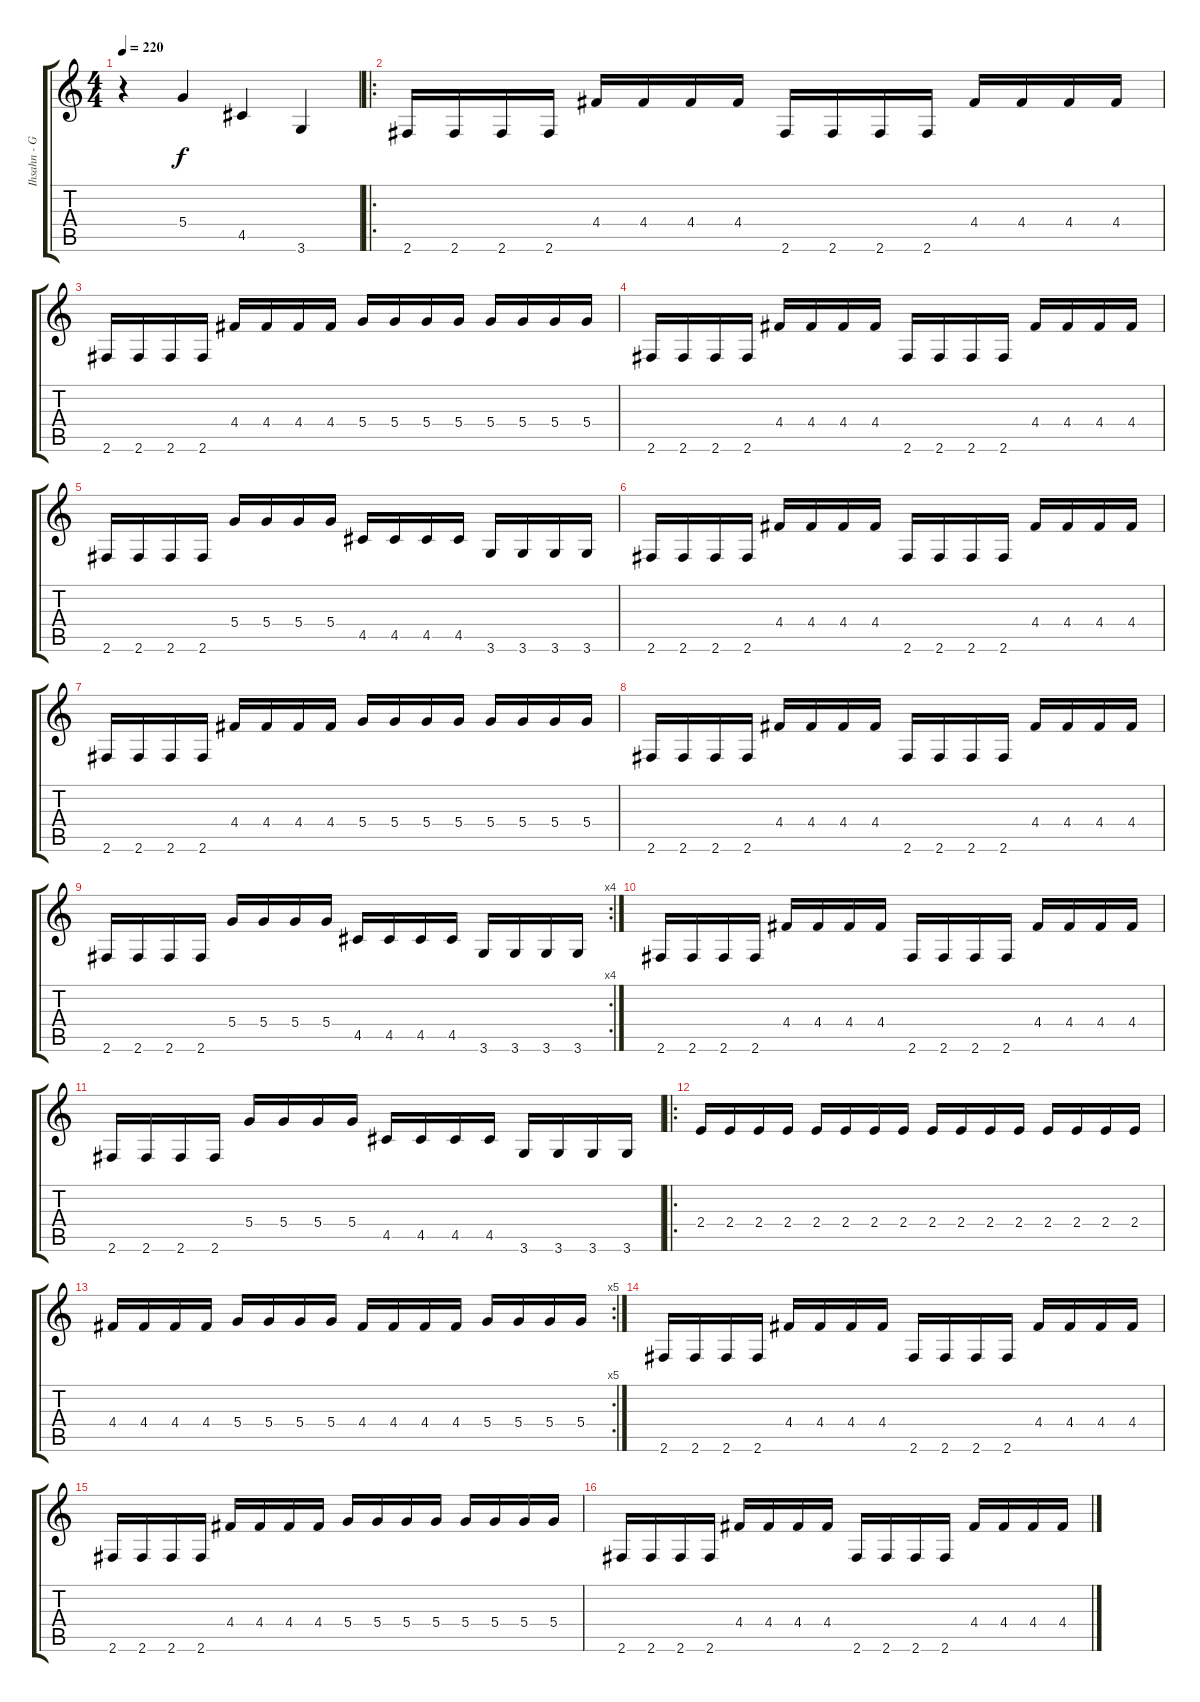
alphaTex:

\track ("Ihsahn - Guitar" "Ihsahn - G") {instrument distortionguitar}
\staff {score tabs}
\tuning (E4 B3 G3 D3 A2 E2) {hide}
\ts (4 4)
\tempo 220
\clef g2
\ks c
r.4{dy f instrument distortionguitar} 5.4.4 4.5.4 3.6.4 |
\ro
2.6.16 2.6.16 2.6.16 2.6.16 4.4.16 4.4.16 4.4.16 4.4.16 2.6.16 2.6.16 2.6.16 2.6.16 4.4.16 4.4.16 4.4.16 4.4.16 |
2.6.16 2.6.16 2.6.16 2.6.16 4.4.16 4.4.16 4.4.16 4.4.16 5.4.16 5.4.16 5.4.16 5.4.16 5.4.16 5.4.16 5.4.16 5.4.16 |
2.6.16 2.6.16 2.6.16 2.6.16 4.4.16 4.4.16 4.4.16 4.4.16 2.6.16 2.6.16 2.6.16 2.6.16 4.4.16 4.4.16 4.4.16 4.4.16 |
2.6.16 2.6.16 2.6.16 2.6.16 5.4.16 5.4.16 5.4.16 5.4.16 4.5.16 4.5.16 4.5.16 4.5.16 3.6.16 3.6.16 3.6.16 3.6.16 |
2.6.16 2.6.16 2.6.16 2.6.16 4.4.16 4.4.16 4.4.16 4.4.16 2.6.16 2.6.16 2.6.16 2.6.16 4.4.16 4.4.16 4.4.16 4.4.16 |
2.6.16 2.6.16 2.6.16 2.6.16 4.4.16 4.4.16 4.4.16 4.4.16 5.4.16 5.4.16 5.4.16 5.4.16 5.4.16 5.4.16 5.4.16 5.4.16 |
2.6.16 2.6.16 2.6.16 2.6.16 4.4.16 4.4.16 4.4.16 4.4.16 2.6.16 2.6.16 2.6.16 2.6.16 4.4.16 4.4.16 4.4.16 4.4.16 |
\rc 4
2.6.16 2.6.16 2.6.16 2.6.16 5.4.16 5.4.16 5.4.16 5.4.16 4.5.16 4.5.16 4.5.16 4.5.16 3.6.16 3.6.16 3.6.16 3.6.16 |
2.6.16 2.6.16 2.6.16 2.6.16 4.4.16 4.4.16 4.4.16 4.4.16 2.6.16 2.6.16 2.6.16 2.6.16 4.4.16 4.4.16 4.4.16 4.4.16 |
2.6.16 2.6.16 2.6.16 2.6.16 5.4.16 5.4.16 5.4.16 5.4.16 4.5.16 4.5.16 4.5.16 4.5.16 3.6.16 3.6.16 3.6.16 3.6.16 |
\ro
2.4.16 2.4.16 2.4.16 2.4.16 2.4.16 2.4.16 2.4.16 2.4.16 2.4.16 2.4.16 2.4.16 2.4.16 2.4.16 2.4.16 2.4.16 2.4.16 |
\rc 5
4.4.16 4.4.16 4.4.16 4.4.16 5.4.16 5.4.16 5.4.16 5.4.16 4.4.16 4.4.16 4.4.16 4.4.16 5.4.16 5.4.16 5.4.16 5.4.16 |
2.6.16 2.6.16 2.6.16 2.6.16 4.4.16 4.4.16 4.4.16 4.4.16 2.6.16 2.6.16 2.6.16 2.6.16 4.4.16 4.4.16 4.4.16 4.4.16 |
2.6.16 2.6.16 2.6.16 2.6.16 4.4.16 4.4.16 4.4.16 4.4.16 5.4.16 5.4.16 5.4.16 5.4.16 5.4.16 5.4.16 5.4.16 5.4.16 |
2.6.16 2.6.16 2.6.16 2.6.16 4.4.16 4.4.16 4.4.16 4.4.16 2.6.16 2.6.16 2.6.16 2.6.16 4.4.16 4.4.16 4.4.16 4.4.16
